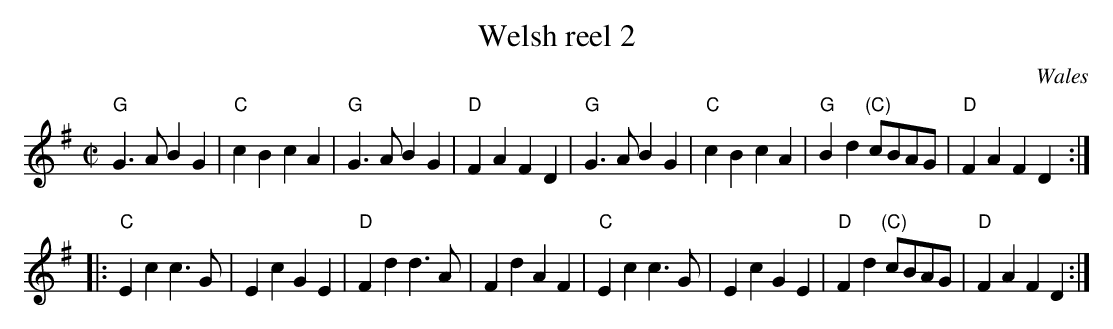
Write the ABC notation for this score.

X:1
T:Welsh reel 2
O:Wales
M:C|
L:1/8
K:G
"G"G3A B2G2|"C"c2B2 c2A2|"G"G3A B2G2|"D"F2A2 F2D2|\
"G"G3A B2G2|"C"c2B2 c2A2|"G"B2d2 "(C)"cBAG|"D"F2A2 F2D2:|
|:"C"E2c2 c3G|E2c2 G2E2|"D"F2d2 d3A|F2d2 A2F2|\
"C"E2c2 c3G|E2c2 G2E2|"D"F2d2 "(C)"cBAG|"D"F2A2 F2D2:|
